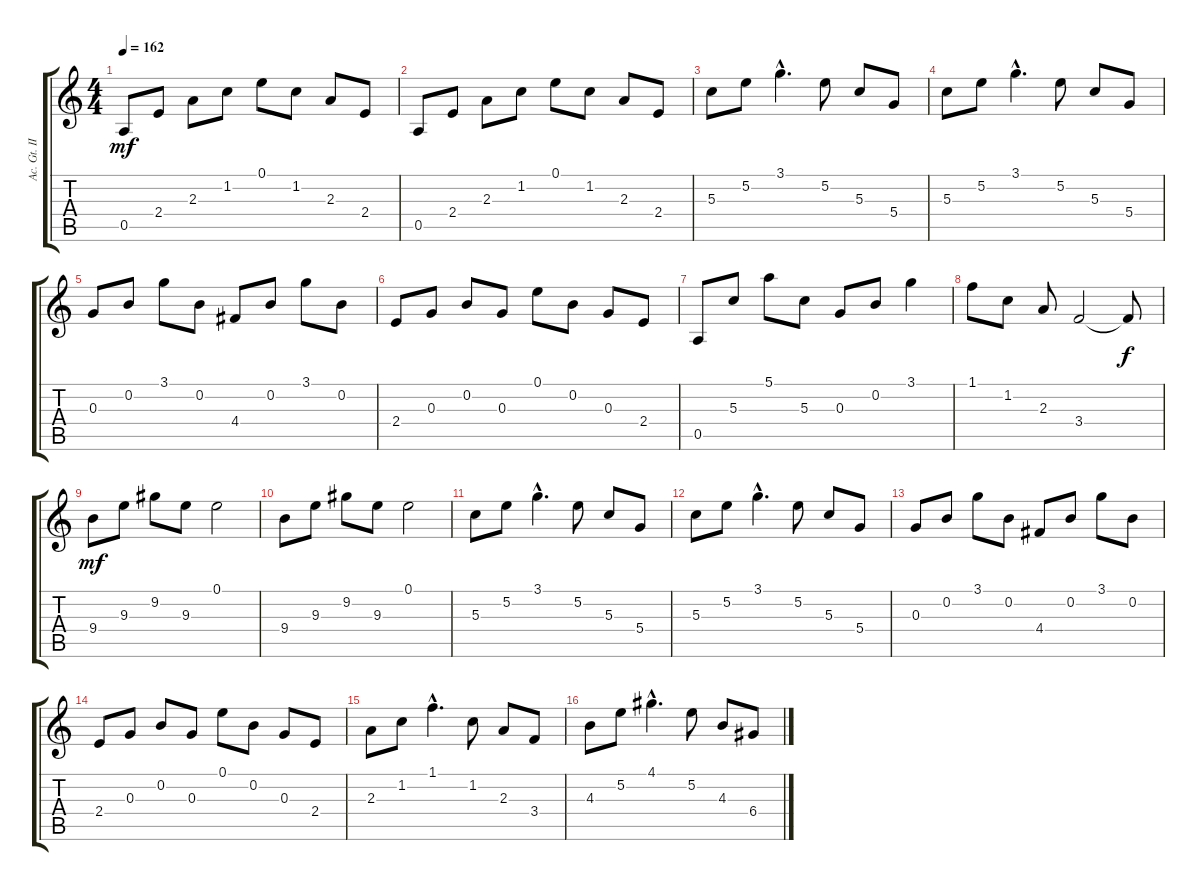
\track ("Ac. Gt. III" "Ac. Gt. II") {instrument acousticguitarsteel}
\staff {score tabs}
\tuning (E4 B3 G3 D3 A2 E2) {hide}
\ts (4 4)
\tempo 162
\clef g2
\ks c
0.5.8{dy mf} 2.4.8 2.3.8 1.2.8 0.1.8 1.2.8 2.3.8 2.4.8 |
0.5.8 2.4.8 2.3.8 1.2.8 0.1.8 1.2.8 2.3.8 2.4.8 |
5.3.8 5.2.8 3.1{hac}.4{d} 5.2.8 5.3.8 5.4.8 |
5.3.8 5.2.8 3.1{hac}.4{d} 5.2.8 5.3.8 5.4.8 |
0.3.8 0.2.8 3.1.8 0.2.8 4.4.8 0.2.8 3.1.8 0.2.8 |
2.4.8 0.3.8 0.2.8 0.3.8 0.1.8 0.2.8 0.3.8 2.4.8 |
0.5.8 5.3.8 5.1.8 5.3.8 0.3.8 0.2.8 3.1.4 |
1.1.8 1.2.8 2.3.8 3.4.2 3.4{t}.8{dy f} |
9.4.8{dy mf} 9.3.8 9.2.8 9.3.8 0.1.2 |
9.4.8 9.3.8 9.2.8 9.3.8 0.1.2 |
5.3.8 5.2.8 3.1{hac}.4{d} 5.2.8 5.3.8 5.4.8 |
5.3.8 5.2.8 3.1{hac}.4{d} 5.2.8 5.3.8 5.4.8 |
0.3.8 0.2.8 3.1.8 0.2.8 4.4.8 0.2.8 3.1.8 0.2.8 |
2.4.8 0.3.8 0.2.8 0.3.8 0.1.8 0.2.8 0.3.8 2.4.8 |
2.3.8 1.2.8 1.1{hac}.4{d} 1.2.8 2.3.8 3.4.8 |
4.3.8 5.2.8 4.1{hac}.4{d} 5.2.8 4.3.8 6.4.8
